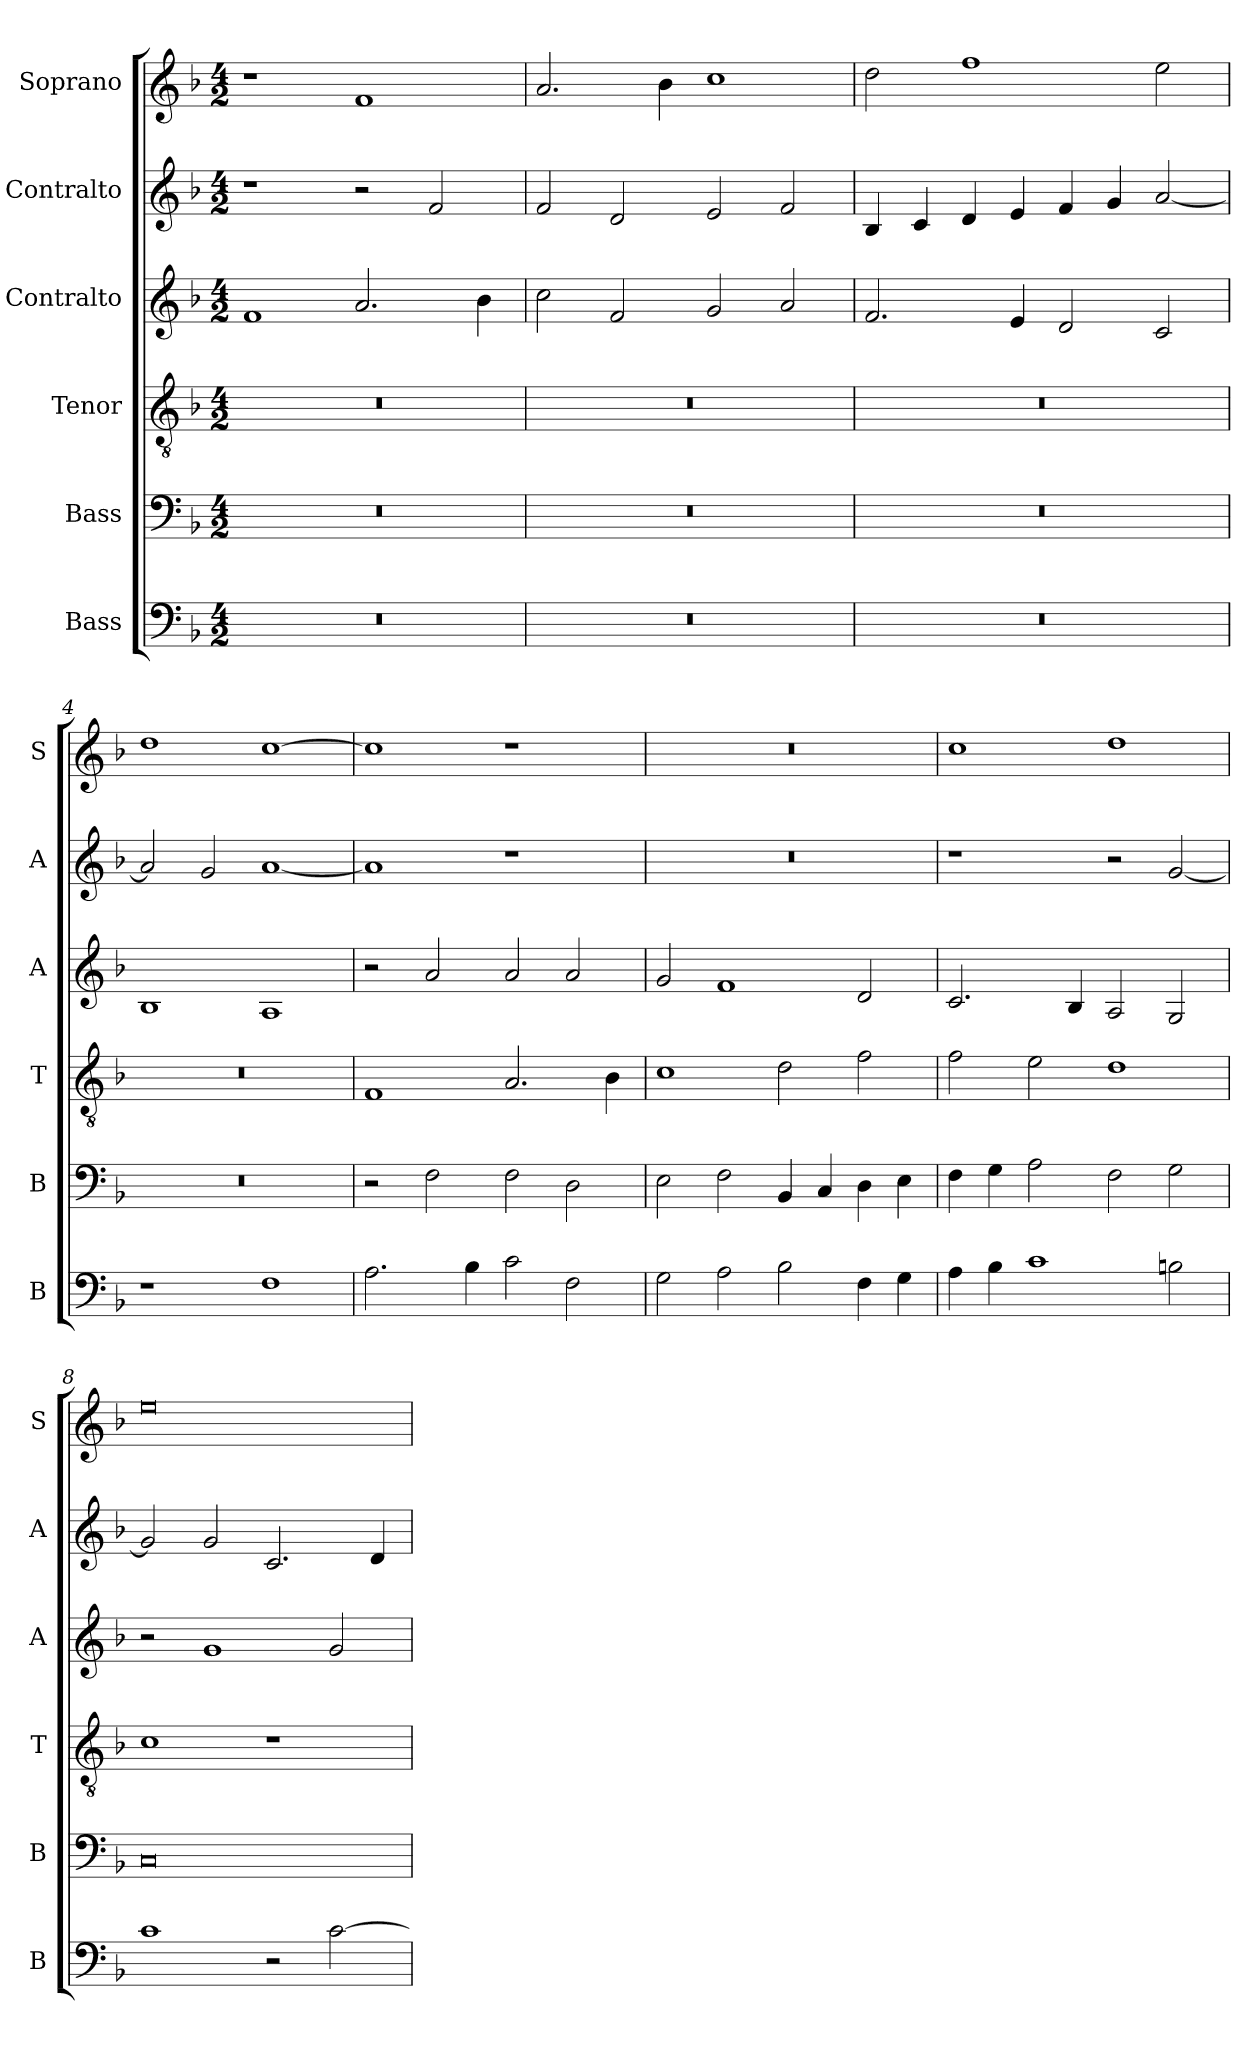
**kern	**kern	**kern	**kern	**kern	**kern
*part6	*part5	*part4	*part3	*part2	*part1
*staff6	*staff5	*staff4	*staff3	*staff2	*staff1
*I"Bass	*I"Bass	*I"Tenor	*I"Contralto	*I"Contralto	*I"Soprano
*I'B	*I'B	*I'T	*I'A	*I'A	*I'S
*clefF4	*clefF4	*clefGv2	*clefG2	*clefG2	*clefG2
*k[b-]	*k[b-]	*k[b-]	*k[b-]	*k[b-]	*k[b-]
*F:ion	*F:ion	*F:ion	*F:ion	*F:ion	*F:ion
*M4/2	*M4/2	*M4/2	*M4/2	*M4/2	*M4/2
=1	=1	=1	=1	=1	=1
0r	0r	0r	1f	1r	1r
.	.	.	2.a	2r	1f
.	.	.	.	2f	.
.	.	.	4b-	.	.
=2	=2	=2	=2	=2	=2
0r	0r	0r	2cc	2f	2.a
.	.	.	2f	2d	.
.	.	.	.	.	4b-
.	.	.	2g	2e	1cc
.	.	.	2a	2f	.
=3	=3	=3	=3	=3	=3
0r	0r	0r	2.f	4B-	2dd
.	.	.	.	4c	.
.	.	.	.	4d	1ff
.	.	.	4e	4e	.
.	.	.	2d	4f	.
.	.	.	.	4g	.
.	.	.	2c	[2a	2ee
=4	=4	=4	=4	=4	=4
1r	0r	0r	1B-	2a]	1dd
.	.	.	.	2g	.
1F	.	.	1A	[1a	[1cc
=5	=5	=5	=5	=5	=5
2.A	2r	1F	2r	1a]	1cc]
.	2F	.	2a	.	.
4B-	.	.	.	.	.
2c	2F	2.A	2a	1r	1r
2F	2D	.	2a	.	.
.	.	4B-	.	.	.
=6	=6	=6	=6	=6	=6
2G	2E	1c	2g	0r	0r
2A	2F	.	1f	.	.
2B-	4BB-	2d	.	.	.
.	4C	.	.	.	.
4F	4D	2f	2d	.	.
4G	4E	.	.	.	.
=7	=7	=7	=7	=7	=7
4A	4F	2f	2.c	1r	1cc
4B-	4G	.	.	.	.
1c	2A	2e	.	.	.
.	.	.	4B-	.	.
.	2F	1d	2A	2r	1dd
2Bn	2G	.	2G	[2g	.
=8	=8	=8	=8	=8	=8
1c	0C	1c	2r	2g]	0ee
.	.	.	1g	2g	.
2r	.	1r	.	2.c	.
[2c	.	.	2g	.	.
.	.	.	.	4d	.
=	=	=	=	=	=
*-	*-	*-	*-	*-	*-
